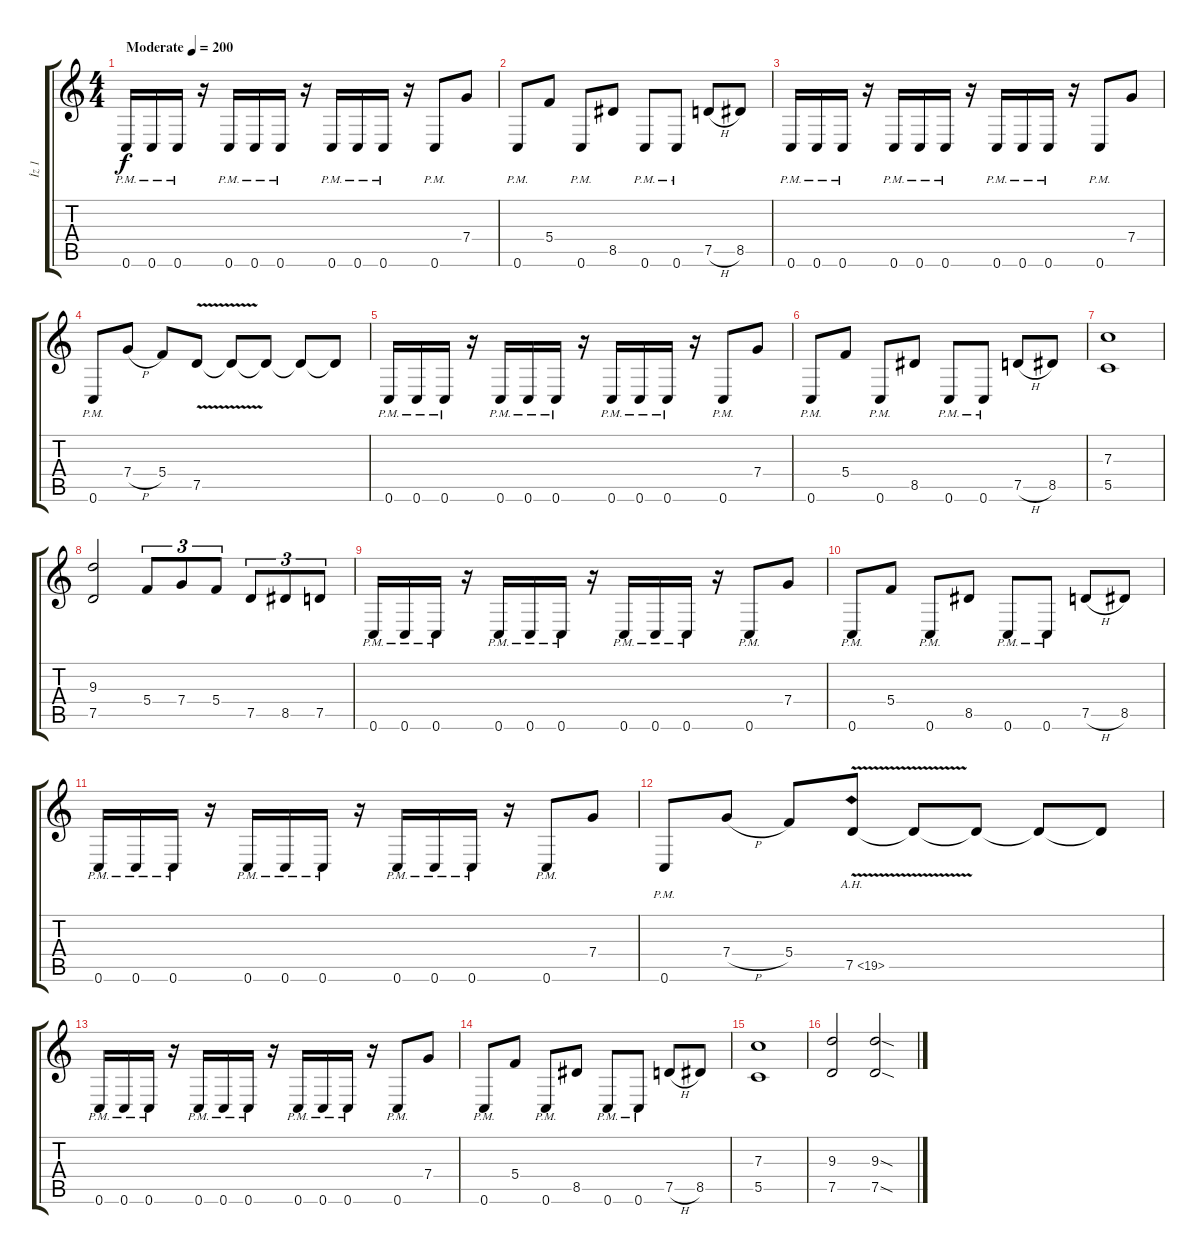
\track ("İz 1" "İz 1") {instrument distortionguitar}
\staff {score tabs}
\tuning (D4 A3 F3 C3 G2 C2) {hide}
\ts (4 4)
\tempo (200 "Moderate")
\clef g2
\ks c
0.6{pm}.16{dy f instrument distortionguitar} 0.6{pm}.16 0.6{pm}.16 r.16 0.6{pm}.16 0.6{pm}.16 0.6{pm}.16 r.16 0.6{pm}.16 0.6{pm}.16 0.6{pm}.16 r.16 0.6{pm}.8 7.4.8 |
0.6{pm}.8 5.4.8 0.6{pm}.8 8.5.8 0.6{pm}.8 0.6{pm}.8 7.5{h}.8 8.5.8 |
0.6{pm}.16 0.6{pm}.16 0.6{pm}.16 r.16 0.6{pm}.16 0.6{pm}.16 0.6{pm}.16 r.16 0.6{pm}.16 0.6{pm}.16 0.6{pm}.16 r.16 0.6{pm}.8 7.4.8 |
0.6{pm}.8 7.4{h}.8 5.4.8 7.5{v}.8 7.5{t}.8 7.5{t}.8 7.5{t}.8 7.5{t}.8 |
0.6{pm}.16 0.6{pm}.16 0.6{pm}.16 r.16 0.6{pm}.16 0.6{pm}.16 0.6{pm}.16 r.16 0.6{pm}.16 0.6{pm}.16 0.6{pm}.16 r.16 0.6{pm}.8 7.4.8 |
0.6{pm}.8 5.4.8 0.6{pm}.8 8.5.8 0.6{pm}.8 0.6{pm}.8 7.5{h}.8 8.5.8 |
(7.3 5.5).1 |
(9.3 7.5).2 5.4.8{tu (3 2)} 7.4.8{tu (3 2)} 5.4.8{tu (3 2)} 7.5.8{tu (3 2)} 8.5.8{tu (3 2)} 7.5.8{tu (3 2)} |
0.6{pm}.16 0.6{pm}.16 0.6{pm}.16 r.16 0.6{pm}.16 0.6{pm}.16 0.6{pm}.16 r.16 0.6{pm}.16 0.6{pm}.16 0.6{pm}.16 r.16 0.6{pm}.8 7.4.8 |
0.6{pm}.8 5.4.8 0.6{pm}.8 8.5.8 0.6{pm}.8 0.6{pm}.8 7.5{h}.8 8.5.8 |
0.6{pm}.16 0.6{pm}.16 0.6{pm}.16 r.16 0.6{pm}.16 0.6{pm}.16 0.6{pm}.16 r.16 0.6{pm}.16 0.6{pm}.16 0.6{pm}.16 r.16 0.6{pm}.8 7.4.8 |
0.6{pm}.8 7.4{h}.8 5.4.8 7.5{ah 12 v}.8 7.5{t}.8 7.5{t}.8 7.5{t}.8 7.5{t}.8 |
0.6{pm}.16 0.6{pm}.16 0.6{pm}.16 r.16 0.6{pm}.16 0.6{pm}.16 0.6{pm}.16 r.16 0.6{pm}.16 0.6{pm}.16 0.6{pm}.16 r.16 0.6{pm}.8 7.4.8 |
0.6{pm}.8 5.4.8 0.6{pm}.8 8.5.8 0.6{pm}.8 0.6{pm}.8 7.5{h}.8 8.5.8 |
(7.3 5.5).1 |
(9.3 7.5).2 (9.3{sod} 7.5{sod}).2
